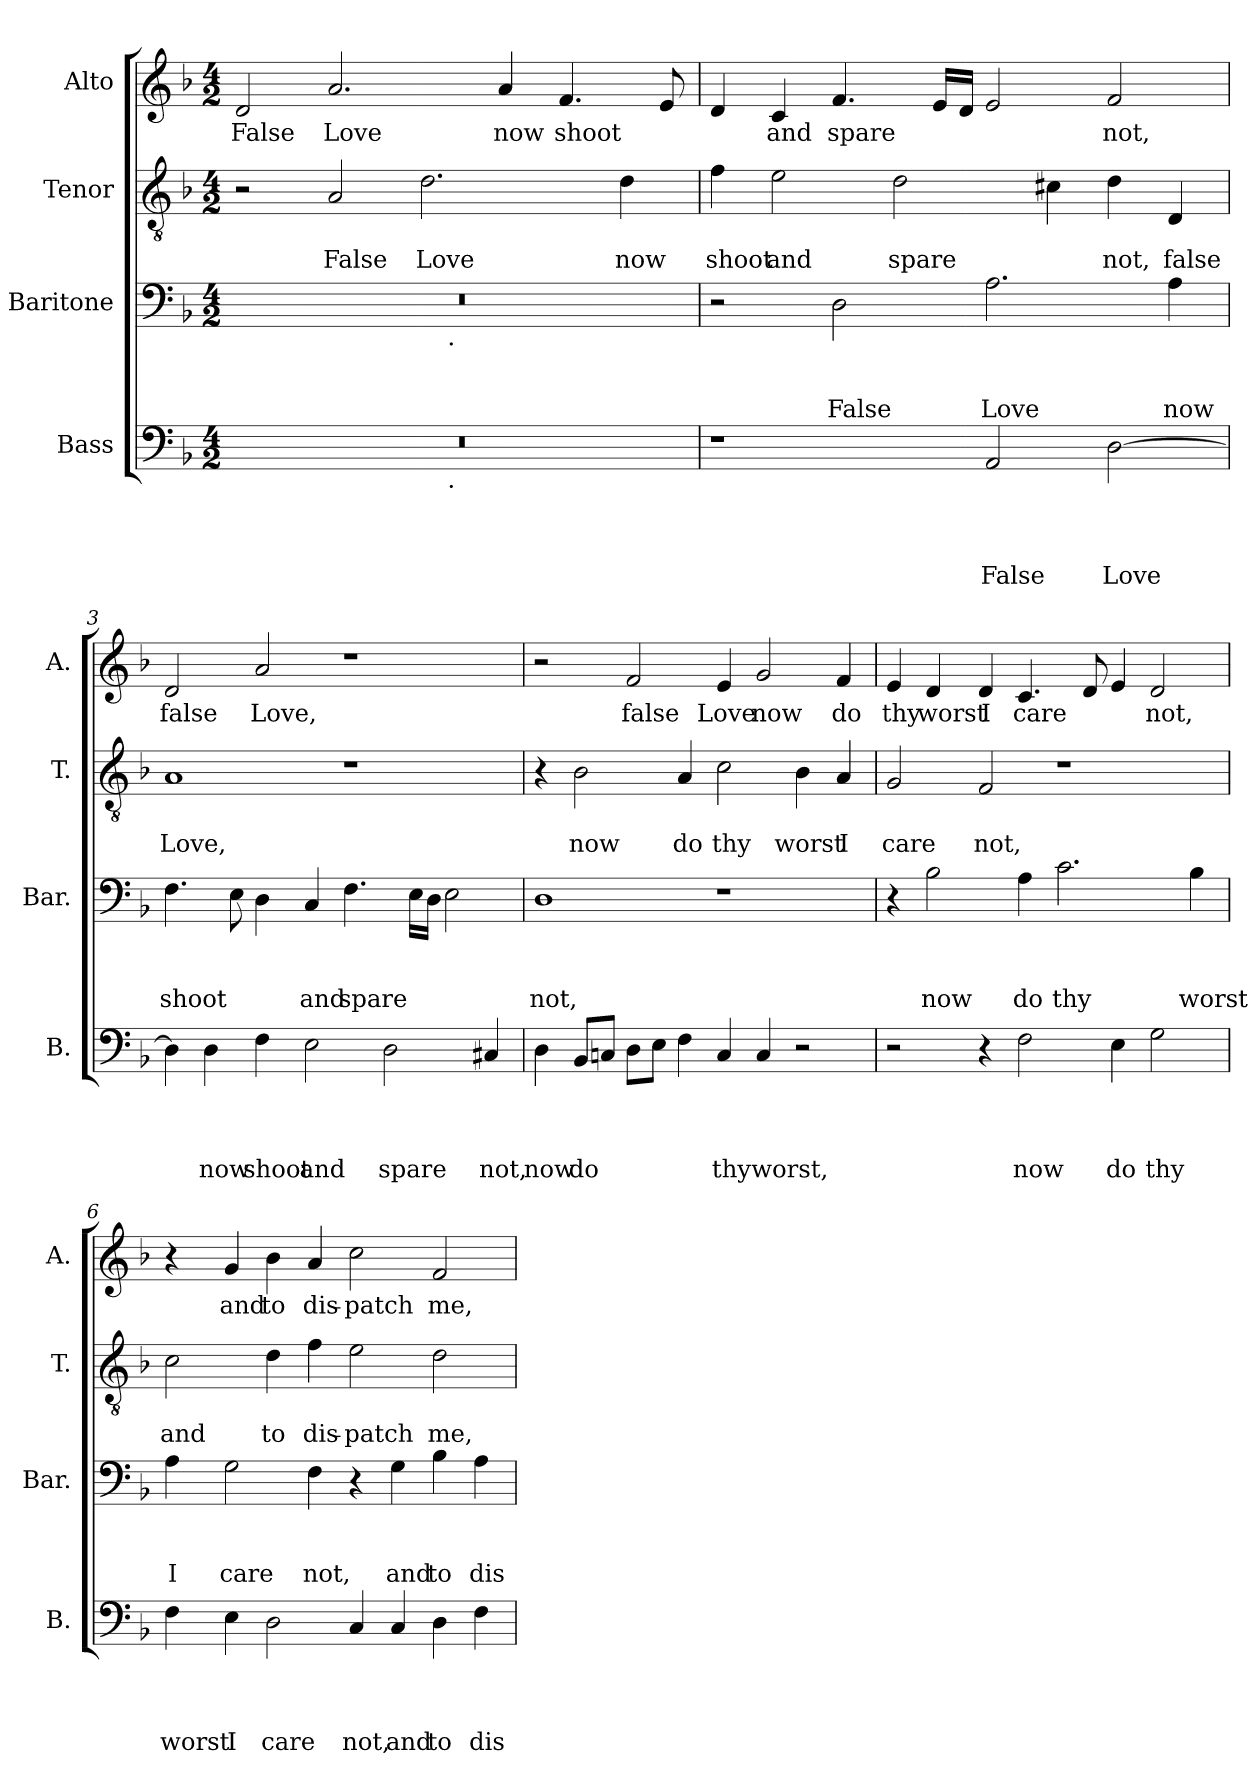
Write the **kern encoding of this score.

**kern	**text	**text	**text	**text	**kern	**text	**text	**text	**kern	**text	**text	**kern	**text
*part4	*part4	*part4	*part4	*part4	*part3	*part3	*part3	*part3	*part2	*part2	*part2	*part1	*part1
*staff4	*staff4	*staff4	*staff4	*staff4	*staff3	*staff3	*staff3	*staff3	*staff2	*staff2	*staff2	*staff1	*staff1
*I"Bass	*	*	*	*	*I"Baritone	*	*	*	*I"Tenor	*	*	*I"Alto	*
*I'B.	*	*	*	*	*I'Bar.	*	*	*	*I'T.	*	*	*I'A.	*
*clefF4	*	*	*	*	*clefF4	*	*	*	*clefGv2	*	*	*clefG2	*
*k[b-]	*	*	*	*	*k[b-]	*	*	*	*k[b-]	*	*	*k[b-]	*
*F:	*	*	*	*	*F:	*	*	*	*F:	*	*	*F:	*
*M4/2	*	*	*	*	*M4/2	*	*	*	*M4/2	*	*	*M4/2	*
=1	=1	=1	=1	=1	=1	=1	=1	=1	=1	=1	=1	=1	=1
!	!	!	!	!	!	!	!	!	!	!	!	!	!LO:LY:b
*^	*	*	*	*	*^	*	*	*	*	*	*	*	*
0r	1ryy	.	.	.	.	0r	1ryy	.	.	.	2r	.	.	2d/	False
!	!	!	!	!	!	!	!	!	!	!	!	!	!LO:LY:b	!	!LO:LY:b
.	.	.	.	.	.	.	.	.	.	.	2A/	.	False	2.a/	Love
!	!	!	!	!	!	!	!	!	!	!	!	!	!LO:LY:b	!	!
.	16ryy	.	.	.	.	.	16ryy	.	.	.	2.d\	.	Love	.	.
!	!	!	!	!	!	!	!LO:TX:b:t=.	!	!	!	!	!	!	!	!
!	!LO:TX:b:t=.	!	!	!	!	!	!	!	!	!	!	!	!	!	!
.	2...ryy	.	.	.	.	.	2...ryy	.	.	.	.	.	.	.	.
!	!	!	!	!	!	!	!	!	!	!	!	!	!	!	!LO:LY:b
.	.	.	.	.	.	.	.	.	.	.	.	.	.	4a/	now
!	!	!	!	!	!	!	!	!	!	!	!	!	!	!	!LO:LY:b
.	.	.	.	.	.	.	.	.	.	.	.	.	.	4.f/	shoot
!	!	!	!	!	!	!	!	!	!	!	!	!	!LO:LY:b	!	!
.	.	.	.	.	.	.	.	.	.	.	4d\	.	now	.	.
.	.	.	.	.	.	.	.	.	.	.	.	.	.	8e/	.
=2	=2	=2	=2	=2	=2	=2	=2	=2	=2	=2	=2	=2	=2	=2	=2
!	!	!	!	!	!	!	!	!	!	!	!	!	!LO:LY:b	!	!
*v	*v	*	*	*	*	*	*	*	*	*	*	*	*	*	*
*	*	*	*	*	*v	*v	*	*	*	*	*	*	*	*
1r	.	.	.	.	2r	.	.	.	4f\	.	shoot	4d/	.
!	!	!	!	!	!	!	!	!	!	!	!LO:LY:b	!	!LO:LY:b
.	.	.	.	.	.	.	.	.	2e\	.	and	4c/	and
!	!	!	!	!	!	!	!	!LO:LY:b	!	!	!	!	!LO:LY:b
.	.	.	.	.	2D\	.	.	False	.	.	.	4.f/	spare
!	!	!	!	!	!	!	!	!	!	!	!LO:LY:b	!	!
.	.	.	.	.	.	.	.	.	2d\	.	spare	.	.
.	.	.	.	.	.	.	.	.	.	.	.	16e/LL	.
.	.	.	.	.	.	.	.	.	.	.	.	16d/JJ	.
!	!	!	!	!LO:LY:b	!	!	!	!LO:LY:b	!	!	!	!	!
2AA/	.	.	.	False	2.A\	.	.	Love	.	.	.	2e/	.
.	.	.	.	.	.	.	.	.	4c#X\	.	.	.	.
!	!	!	!	!LO:LY:b	!	!	!	!	!	!	!LO:LY:b	!	!LO:LY:b
[>2D\	.	.	.	Love	.	.	.	.	4d\	.	not,	2f/	not,
!	!	!	!	!	!	!	!	!LO:LY:b	!	!	!LO:LY:b	!	!
.	.	.	.	.	4A\	.	.	now	4D/	.	false	.	.
=3	=3	=3	=3	=3	=3	=3	=3	=3	=3	=3	=3	=3	=3
!	!	!	!	!	!	!	!	!LO:LY:b	!	!	!LO:LY:b	!	!LO:LY:b
4D\]	.	.	.	.	4.F\	.	.	shoot	1A	.	Love,	2d/	false
!	!	!	!	!LO:LY:b	!	!	!	!	!	!	!	!	!
4D\	.	.	.	now	.	.	.	.	.	.	.	.	.
.	.	.	.	.	8E\	.	.	.	.	.	.	.	.
!	!	!	!	!LO:LY:b	!	!	!	!	!	!	!	!	!LO:LY:b
4F\	.	.	.	shoot	4D\	.	.	.	.	.	.	2a/	Love,
!	!	!	!	!LO:LY:b	!	!	!	!LO:LY:b	!	!	!	!	!
2E\	.	.	.	and	4C/	.	.	and	.	.	.	.	.
!	!	!	!	!	!	!	!	!LO:LY:b	!	!	!	!	!
.	.	.	.	.	4.F\	.	.	spare	1r	.	.	1r	.
!	!	!	!	!LO:LY:b	!	!	!	!	!	!	!	!	!
2D\	.	.	.	spare	.	.	.	.	.	.	.	.	.
.	.	.	.	.	16E\LL	.	.	.	.	.	.	.	.
.	.	.	.	.	16D\JJ	.	.	.	.	.	.	.	.
.	.	.	.	.	2E\	.	.	.	.	.	.	.	.
!	!	!	!	!LO:LY:b	!	!	!	!	!	!	!	!	!
4C#X/	.	.	.	not,	.	.	.	.	.	.	.	.	.
!!LO:LB:g=z
=4	=4	=4	=4	=4	=4	=4	=4	=4	=4	=4	=4	=4	=4
!	!	!	!	!LO:LY:b	!	!	!	!LO:LY:b	!	!	!	!	!
4D\	.	.	.	now	1D	.	.	not,	4r	.	.	2r	.
!	!	!	!	!LO:LY:b	!	!	!	!	!	!	!LO:LY:b	!	!
8BB-/L	.	.	.	do	.	.	.	.	2B-\	.	now	.	.
8Cn/J	.	.	.	.	.	.	.	.	.	.	.	.	.
!	!	!	!	!	!	!	!	!	!	!	!	!	!LO:LY:b
8D\L	.	.	.	.	.	.	.	.	.	.	.	2f/	false
8E\J	.	.	.	.	.	.	.	.	.	.	.	.	.
!	!	!	!	!	!	!	!	!	!	!	!LO:LY:b	!	!
4F\	.	.	.	.	.	.	.	.	4A/	.	do	.	.
!	!	!	!	!LO:LY:b	!	!	!	!	!	!	!LO:LY:b	!	!LO:LY:b
4C/	.	.	.	thy	1r	.	.	.	2c\	.	thy	4e/	Love
!	!	!	!	!LO:LY:b	!	!	!	!	!	!	!	!	!LO:LY:b
4C/	.	.	.	worst,	.	.	.	.	.	.	.	2g/	now
!	!	!	!	!	!	!	!	!	!	!	!LO:LY:b	!	!
2r	.	.	.	.	.	.	.	.	4B-\	.	worst	.	.
!	!	!	!	!	!	!	!	!	!	!	!LO:LY:b	!	!LO:LY:b
.	.	.	.	.	.	.	.	.	4A/	.	I	4f/	do
=5	=5	=5	=5	=5	=5	=5	=5	=5	=5	=5	=5	=5	=5
!	!	!	!	!	!	!	!	!	!	!	!LO:LY:b	!	!LO:LY:b
2r	.	.	.	.	4r	.	.	.	2G/	.	care	4e/	thy
!	!	!	!	!	!	!	!	!LO:LY:b	!	!	!	!	!LO:LY:b
.	.	.	.	.	2B-\	.	.	now	.	.	.	4d/	worst
!	!	!	!	!	!	!	!	!	!	!	!LO:LY:b	!	!LO:LY:b
4r	.	.	.	.	.	.	.	.	2F/	.	not,	4d/	I
!	!	!	!	!LO:LY:b	!	!	!	!LO:LY:b	!	!	!	!	!LO:LY:b
2F\	.	.	.	now	4A\	.	.	do	.	.	.	4.c/	care
!	!	!	!	!	!	!	!	!LO:LY:b	!	!	!	!	!
.	.	.	.	.	2.c\	.	.	thy	1r	.	.	.	.
.	.	.	.	.	.	.	.	.	.	.	.	8d/	.
!	!	!	!	!LO:LY:b	!	!	!	!	!	!	!	!	!
4E\	.	.	.	do	.	.	.	.	.	.	.	4e/	.
!	!	!	!	!LO:LY:b	!	!	!	!	!	!	!	!	!LO:LY:b
2G\	.	.	.	thy	.	.	.	.	.	.	.	2d/	not,
!	!	!	!	!	!	!	!	!LO:LY:b	!	!	!	!	!
.	.	.	.	.	4B-\	.	.	worst	.	.	.	.	.
=6	=6	=6	=6	=6	=6	=6	=6	=6	=6	=6	=6	=6	=6
!	!	!	!	!LO:LY:b	!	!	!	!LO:LY:b	!	!	!LO:LY:b	!	!
4F\	.	.	.	worst	4A\	.	.	I	2c\	.	and	4r	.
!	!	!	!	!LO:LY:b	!	!	!	!LO:LY:b	!	!	!	!	!LO:LY:b
4E\	.	.	.	I	2G\	.	.	care	.	.	.	4g/	and
!	!	!	!	!LO:LY:b	!	!	!	!	!	!	!LO:LY:b	!	!LO:LY:b
2D\	.	.	.	care	.	.	.	.	4d\	.	to	4b-\	to
!	!	!	!	!	!	!	!	!LO:LY:b	!	!	!LO:LY:b	!	!LO:LY:b
.	.	.	.	.	4F\	.	.	not,	4f\	.	dis-	4a/	dis-
!	!	!	!	!LO:LY:b	!	!	!	!	!	!	!LO:LY:b	!	!LO:LY:b
4C/	.	.	.	not,	4r	.	.	.	2e\	.	-patch	2cc\	-patch
!	!	!	!	!LO:LY:b	!	!	!	!LO:LY:b	!	!	!	!	!
4C/	.	.	.	and	4G\	.	.	and	.	.	.	.	.
!	!	!	!	!LO:LY:b	!	!	!	!LO:LY:b	!	!	!LO:LY:b	!	!LO:LY:b
4D\	.	.	.	to	4B-\	.	.	to	2d\	.	me,	2f/	me,
!	!	!	!	!LO:LY:b	!	!	!	!LO:LY:b	!	!	!	!	!
4F\	.	.	.	dis-	4A\	.	.	dis-	.	.	.	.	.
=	=	=	=	=	=	=	=	=	=	=	=	=	=
*-	*-	*-	*-	*-	*-	*-	*-	*-	*-	*-	*-	*-	*-
